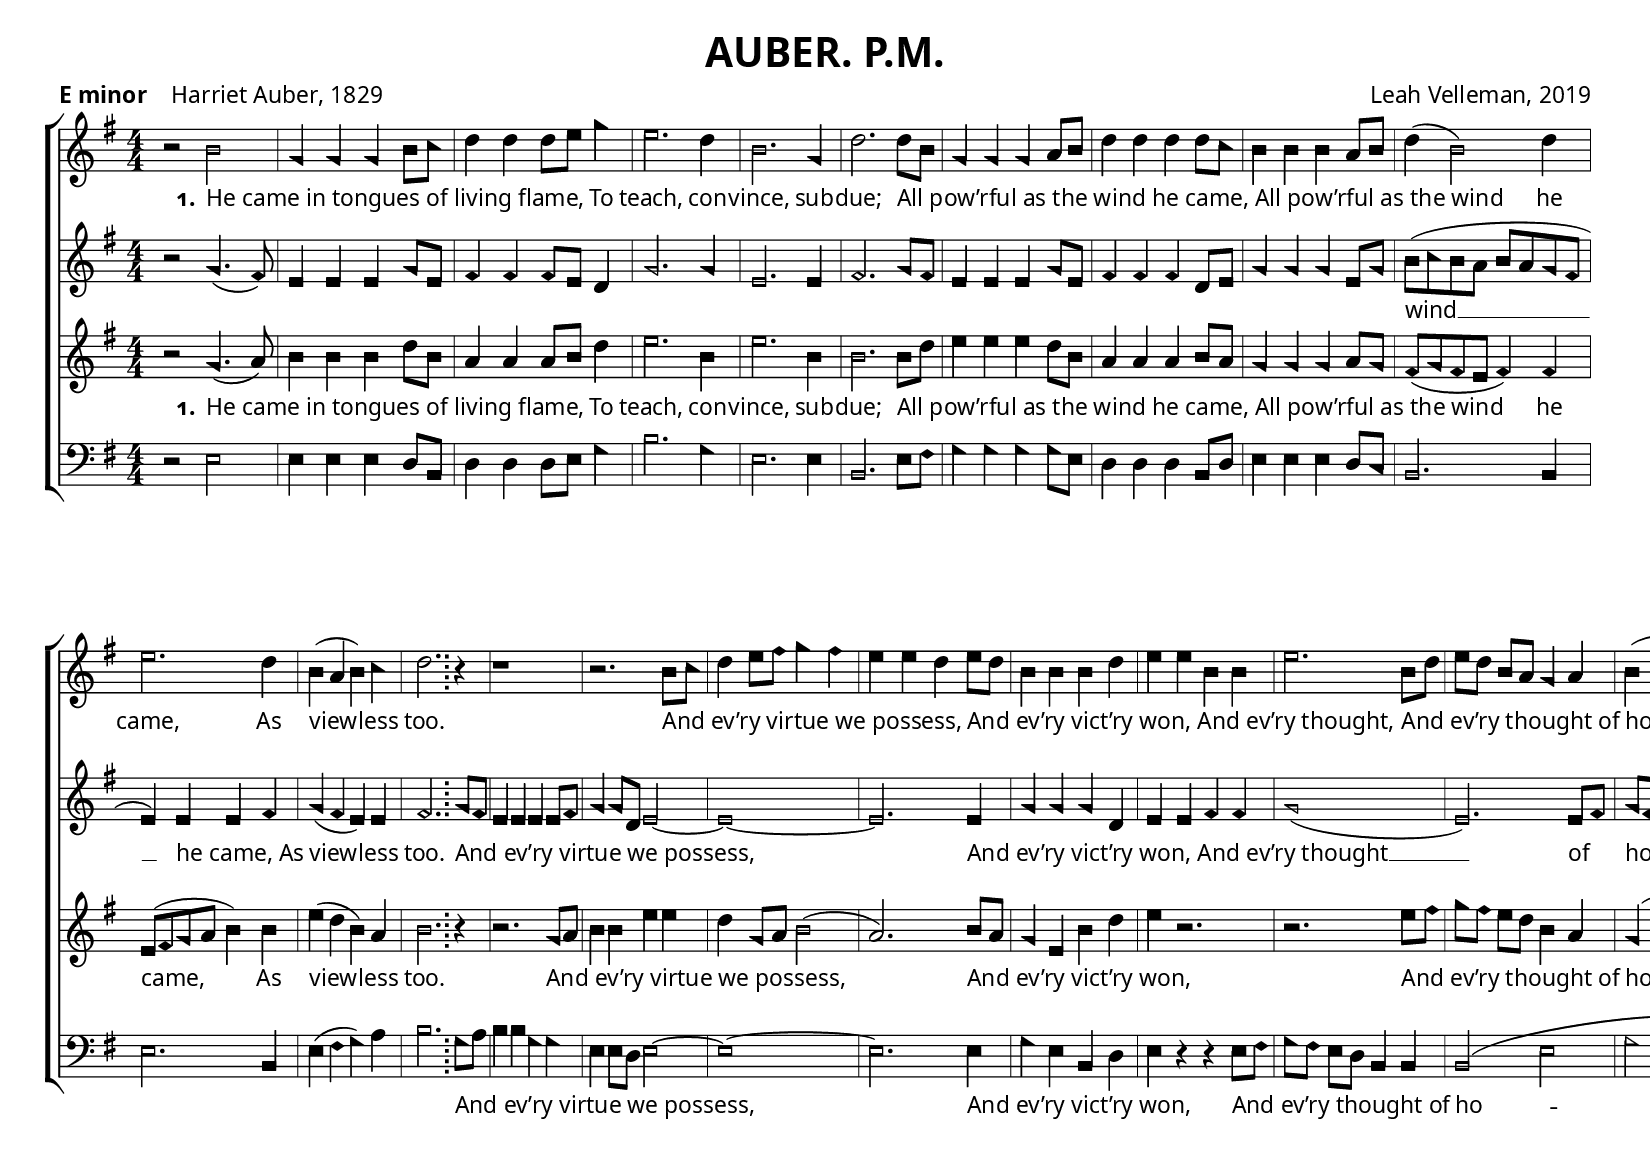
\version "2.19.2"
\include "../templates/includes/setup.ily"
\include "../templates/includes/fasola.ily"
\include "../templates/includes/barlines.ily"

%%%%%%%%%%%%%%%%%%%%%%%%%%%%%%%%%%%%%%%%%%%%%%%%%%%%%%%%%%%%%%%%%%%%%%%%%%%%%%%
%%                                   Setup                                   %%
%%%%%%%%%%%%%%%%%%%%%%%%%%%%%%%%%%%%%%%%%%%%%%%%%%%%%%%%%%%%%%%%%%%%%%%%%%%%%%%

title = "Auber"
meter = "P.M."
poet = "Harriet Auber"
pdate = "1829"
composer = "Leah Velleman"
cdate = "2019"

pitch = e % The written pitch
isMajor = ##f   % Use ##t for major and ##f for minor

timeSignature = 4/4

midiTempo = 150
midiInstrument = "piano"

systemCount = 2

staffSize = 20
fontSize = 0

%%%%%%%%%%%%%%%%%%%%%%%%%%%%%%%%%%%%%%%%%%%%%%%%%%%%%%%%%%%%%%%%%%%%%%%%%%%%%%%
%%                                 Music                                     %%
%%%%%%%%%%%%%%%%%%%%%%%%%%%%%%%%%%%%%%%%%%%%%%%%%%%%%%%%%%%%%%%%%%%%%%%%%%%%%%%
trebleMusic = \fasola Fa' {
        r2 La | Fa4 Fa Fa La8[ fa] | so4 so so8[ la] Fa4 | la2. so4 | La2. Fa4 | so'2.
        so8[ La] | Fa4 Fa Fa So8[ La] | so4 so so so8[ fa] | La4 La La So8[ La] | so4( La2) so4 | la2. so4 | La( So La) fa | so2.
        \bar ":"
        \repeat volta 2 {
            r4 r1 r2. La8[ fa] | so4 la8[ mi] Fa4 mi | la la so 
            %\bar""\break 
            la8[ so] | La4 La La so | la la La La | la2. La8[ so] | la[ so] La[ So] Fa4 So | La( So La) so | la so La La 
        }
        \alternative{
            {\shortmeasure La2. \longmeasure}
            {\longmeasure La1}
        }
        \bar"||"
}

altoMusic = \fasola Fa' {
         r2 Fa4.( mi8) | la4 la la Fa8[ la] | mi4 mi mi8[ la] so4 | Fa2. Fa4 | la2. la4 | mi2.
         Fa8[ mi] | la4 la la Fa8[ la] | mi4 mi mi so8[ la] | Fa4 Fa Fa la8[ Fa] | La8[( fa La So] La[ So Fa mi] | la4) la la mi | Fa( mi la) la | mi2.
         \repeat volta 2 {
             Fa8[ mi] | la4 la la la8[ mi] | Fa4 Fa8[ so] la2~ | la1~ | la2. la4 | Fa Fa Fa so | la la mi mi | Fa1( | la2.) la8[ mi] | Fa[ mi] la8[ so] la4 Fa | So2 mi 
        }
        \alternative {
            {\shortmeasure la2. \longmeasure}
            {\longmeasure la1}
        }
}

tenorMusic = \fasola Fa' {
        r2 Fa4.( So8) | La4 La La so8[ La] | So4 So So8[ La] so4 | la2. La4 | la2. La4 | La2. 
        La8[ so] | la4 la la so8[ La] | So4 So So La8[ So] | Fa4 Fa Fa So8[ Fa] | mi8[( Fa mi la] mi4) mi | la8[( mi Fa So] La4) La | la( so La) So | La2.
        \repeat volta 2 {
            r4 | r2. Fa8[ So] | La4 La la la | so Fa,8[ So] La2( | So2.) La8[ So] | Fa4 la La' so | la r2. | r2. 
            la8[ mi] | Fa[ mi] la8[ so] La4 So | Fa( So La) so | la so La8[ So] mi4 
        }
        \alternative {
            {\shortmeasure la2. \longmeasure}
            {\longmeasure la1}
        }
}

bassMusic = \fasola Fa {
        r2 la2 | la4 la la so8[ La] | so4 so so8[ la] Fa4 | La2. Fa4 | la2. la4 | La2.
        la8[ mi] | Fa4 Fa Fa Fa8[ la] | so4 so so La8[ so] | la4 la la so8[ fa] | La2. La4 | la2. La4 | la4( mi Fa) So | La2.
        \repeat volta 2 {
            Fa8[ So] | La4 La Fa Fa | la la8[ so] la2~ | la1~ | la2. la4 | Fa la La so | la4 r4 r4 la8[ mi] | Fa[ mi] la8[ so] La4 La | La2( la | Fa La4) Fa | So4 So La La, 
        }
        \alternative{
            {\shortmeasure la2. \longmeasure}
            {\longmeasure la1}
        }
}



%%%%%%%%%%%%%%%%%%%%%%%%%%%%%%%%%%%%%%%%%%%%%%%%%%%%%%%%%%%%%%%%%%%%%%%%%%%%%%%
%%                                 Verses                                    %%
%%%%%%%%%%%%%%%%%%%%%%%%%%%%%%%%%%%%%%%%%%%%%%%%%%%%%%%%%%%%%%%%%%%%%%%%%%%%%%%
trebleWords = \lyricmode {
\set stanza = "1."
"He came in tongues of living flame," _ _ _ _ _ _ _
To teach, con -- vince, sub -- due;
"All pow’rful as the wind he came, All pow’rful as the wind" _ _ _ _ _ _ _ _ _ _ _ _ _
he came,
As view -- less too.
"And ev’ry virtue we possess," _ _ _ _ _ _ _
"And ev’ry vict’ry won, And ev’ry thought," _ _ _ _ _ _ _ _ _
"And ev’ry thought of" _ _ _ _ ho -- "liness, Are His alone." _ _ _ _ _
}
trebleWordsTwo = \lyricmode {
\set stanza = "2."
}

altoWords = \lyricmode {
_ _ _ _ _ _ _ _
_ _ _ _ _ _
_ _ _ _ _ _ _ _
_ _ _ _ _ wind __ 
"he came, As" _ _ view -- less too.
"And ev’ry virtue we possess," _ _ _ _ _ _ _
"And ev’ry vict’ry won, And ev’ry thought" __ _ _ _ _ _ _ _ _ _
of ho -- li -- "ness, Are His" _ _ a -- lone.
}
altoWordsTwo = \lyricmode {
}

tenorWords = \lyricmode {
\set stanza = "1."
"He came in tongues of living flame," _ _ _ _ _ _ _
To teach, con -- vince, sub -- due;
"All pow’rful as the wind he came, All pow’rful as the wind" _ _ _ _ _ _ _ _ _ _ _ _ _
he came,
As view -- less too.
"And ev’ry virtue we possess," _ _ _ _ _ _ _
"And ev’ry vict’ry won," _ _ _ _ _
"And ev’ry thought of" _ _ _ _ ho -- "liness, Are His alone." _ _ _ _ _
}
tenorWordsTwo = \lyricmode {
\set stanza = "2."
}

bassWords = \lyricmode {
_ _ _ _ _ _ _ _
_ _ _ _ _ _
_ _ _ _ _ _ _ _
_ _ _ _ _ _ _ _
_ _ _ _
"And ev’ry virtue we possess," _ _ _ _ _ _ _
"And ev’ry vict’ry won," _ _ _ _ _
"And ev’ry thought of" _ _ _ _ ho -- "liness, Are His alone." _ _ _ _ _
}
bassWordsTwo = \lyricmode {
}


%%%%%%%%%%%%%%%%%%%%%%%%%%%%%%%%%%%%%%%%%%%%%%%%%%%%%%%%%%%%%%%%%%%%%%%%%%%%%%%
%%                                 Score                                     %%
%%%%%%%%%%%%%%%%%%%%%%%%%%%%%%%%%%%%%%%%%%%%%%%%%%%%%%%%%%%%%%%%%%%%%%%%%%%%%%%

\include "../templates/includes/layout.ily"
